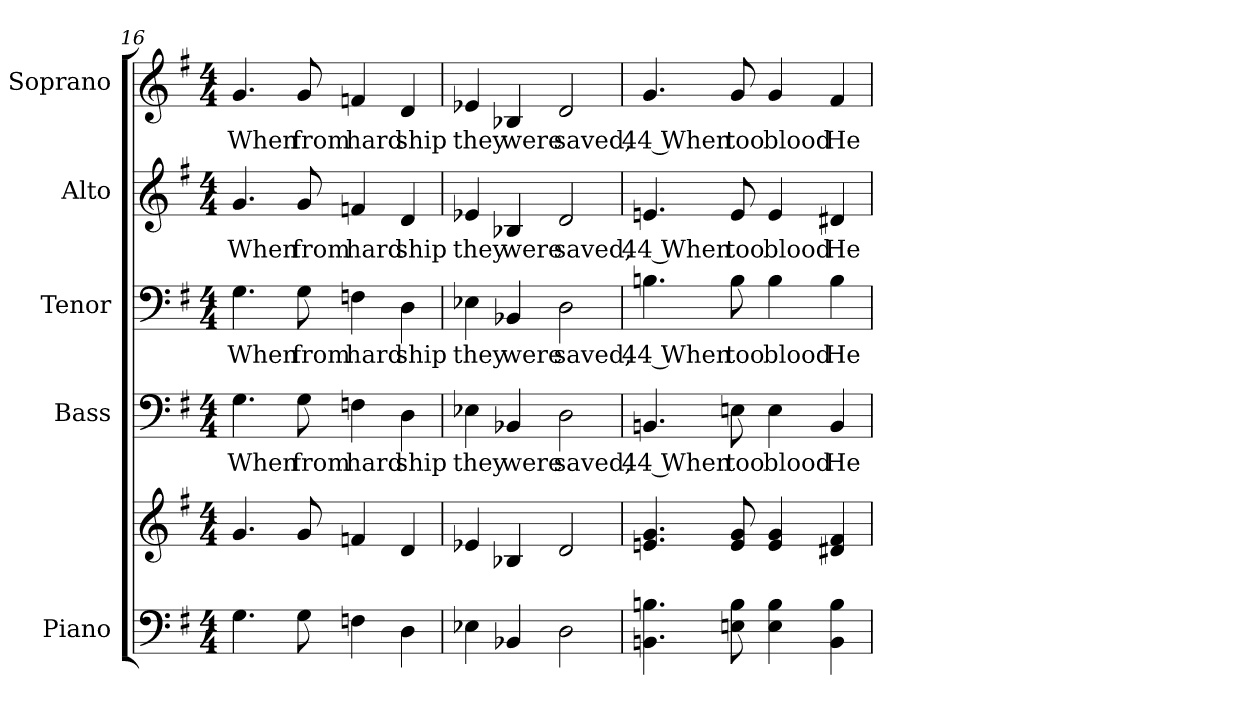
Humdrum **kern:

**kern	**kern	**kern	**text	**kern	**text	**kern	**text	**kern	**text
*part5	*part5	*part4	*part4	*part3	*part3	*part2	*part2	*part1	*part1
*staff6	*staff5	*staff4	*staff4	*staff3	*staff3	*staff2	*staff2	*staff1	*staff1
*I"Piano	*	*I"Bass	*	*I"Tenor	*	*I"Alto	*	*I"Soprano	*
*I'Pno.	*	*I'B.	*	*I'T.	*	*I'A.	*	*I'S.	*
!!LO:LB:g=z
*clefF4	*clefG2	*clefF4	*	*clefF4	*	*clefG2	*	*clefG2	*
*k[f#]	*k[f#]	*k[f#]	*	*k[f#]	*	*k[f#]	*	*k[f#]	*
*G:	*G:	*G:	*	*G:	*	*G:	*	*G:	*
*M4/4	*M4/4	*M4/4	*	*M4/4	*	*M4/4	*	*M4/4	*
=16	=16	=16	=16	=16	=16	=16	=16	=16	=16
!	!	!	!LO:LY:b:color=#000000	!	!	!	!	!	!
!	!	!	!	!	!LO:LY:b:color=#000000	!	!	!	!
!	!	!	!	!	!	!	!LO:LY:b:color=#000000	!	!
!	!	!	!	!	!	!	!	!	!LO:LY:b:color=#000000
4.Gi\	4.gi/	4.Gi\	When	4.Gi\	When	4.gi/	When	4.gi/	When
!	!	!	!LO:LY:b:color=#000000	!	!	!	!	!	!
!	!	!	!	!	!LO:LY:b:color=#000000	!	!	!	!
!	!	!	!	!	!	!	!LO:LY:b:color=#000000	!	!
!	!	!	!	!	!	!	!	!	!LO:LY:b:color=#000000
8Gi\	8gi/	8Gi\	from	8Gi\	from	8gi/	from	8gi/	from
!	!	!	!LO:LY:b:color=#000000	!	!	!	!	!	!
!	!	!	!	!	!LO:LY:b:color=#000000	!	!	!	!
!	!	!	!	!	!	!	!LO:LY:b:color=#000000	!	!
!	!	!	!	!	!	!	!	!	!LO:LY:b:color=#000000
4Fni\	4fni/	4Fni\	hard	4Fni\	hard	4fni/	hard	4fni/	hard
!	!	!	!LO:LY:b:color=#000000	!	!	!	!	!	!
!	!	!	!	!	!LO:LY:b:color=#000000	!	!	!	!
!	!	!	!	!	!	!	!LO:LY:b:color=#000000	!	!
!	!	!	!	!	!	!	!	!	!LO:LY:b:color=#000000
4Di\	4di/	4Di\	ship	4Di\	ship	4di/	ship	4di/	ship
=17	=17	=17	=17	=17	=17	=17	=17	=17	=17
!	!	!	!LO:LY:b:color=#000000	!	!	!	!	!	!
!	!	!	!	!	!LO:LY:b:color=#000000	!	!	!	!
!	!	!	!	!	!	!	!LO:LY:b:color=#000000	!	!
!	!	!	!	!	!	!	!	!	!LO:LY:b:color=#000000
4E-Xi\	4e-Xi/	4E-Xi\	they	4E-Xi\	they	4e-Xi/	they	4e-Xi/	they
!	!	!	!LO:LY:b:color=#000000	!	!	!	!	!	!
!	!	!	!	!	!LO:LY:b:color=#000000	!	!	!	!
!	!	!	!	!	!	!	!LO:LY:b:color=#000000	!	!
!	!	!	!	!	!	!	!	!	!LO:LY:b:color=#000000
4BB-Xi/	4B-Xi/	4BB-Xi/	were	4BB-Xi/	were	4B-Xi/	were	4B-Xi/	were
!	!	!	!LO:LY:b:color=#000000	!	!	!	!	!	!
!	!	!	!	!	!LO:LY:b:color=#000000	!	!	!	!
!	!	!	!	!	!	!	!LO:LY:b:color=#000000	!	!
!	!	!	!	!	!	!	!	!	!LO:LY:b:color=#000000
2Di\	2di/	2Di\	saved,	2Di\	saved,	2di/	saved,	2di/	saved,
=18	=18	=18	=18	=18	=18	=18	=18	=18	=18
!	!	!	!LO:LY:b:color=#000000	!	!	!	!	!	!
!	!	!	!	!	!LO:LY:b:color=#000000	!	!	!	!
!	!	!	!	!	!	!	!LO:LY:b:color=#000000	!	!
!	!	!	!	!	!	!	!	!	!LO:LY:b:color=#000000
4.BBni\ 4.Bni	4.eni/ 4.gi	4.BBni/	44 When	4.Bni\	44 When	4.eni/	44 When	4.gi/	44 When
!	!	!	!LO:LY:b:color=#000000	!	!	!	!	!	!
!	!	!	!	!	!LO:LY:b:color=#000000	!	!	!	!
!	!	!	!	!	!	!	!LO:LY:b:color=#000000	!	!
!	!	!	!	!	!	!	!	!	!LO:LY:b:color=#000000
8Eni\ 8Bi	8ei/ 8gi	8Eni\	too	8Bi\	too	8ei/	too	8gi/	too
!	!	!	!LO:LY:b:color=#000000	!	!	!	!	!	!
!	!	!	!	!	!LO:LY:b:color=#000000	!	!	!	!
!	!	!	!	!	!	!	!LO:LY:b:color=#000000	!	!
!	!	!	!	!	!	!	!	!	!LO:LY:b:color=#000000
4Ei\ 4Bi	4ei/ 4gi	4Ei\	blood	4Bi\	blood	4ei/	blood	4gi/	blood
!	!	!	!LO:LY:b:color=#000000	!	!	!	!	!	!
!	!	!	!	!	!LO:LY:b:color=#000000	!	!	!	!
!	!	!	!	!	!	!	!LO:LY:b:color=#000000	!	!
!	!	!	!	!	!	!	!	!	!LO:LY:b:color=#000000
4BBi\ 4Bi	4d#Xi/ 4f#i	4BBi/	He	4Bi\	He	4d#Xi/	He	4f#i/	He
=	=	=	=	=	=	=	=	=	=
*-	*-	*-	*-	*-	*-	*-	*-	*-	*-
